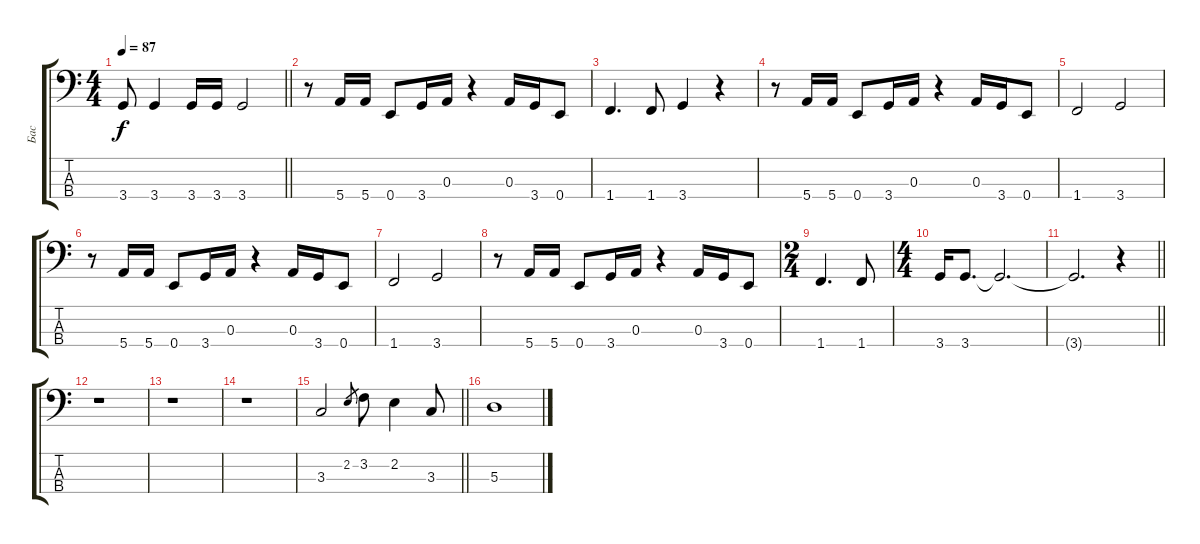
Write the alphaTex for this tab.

\track ("Бас" "Бас") {instrument electricbassfinger}
\staff {score tabs}
\tuning (G2 D2 A1 E1) {hide}
\ts (4 4)
\tempo 87
\clef f4
\barLineRight lightlight
\ks c
3.4.8{dy f} 3.4.4 3.4.16 3.4.16 3.4.2 |
r.8 5.4.16 5.4.16 0.4.8 3.4.16 0.3.16 r.4 0.3.16 3.4.16 0.4.8 |
1.4.4{d} 1.4.8 3.4.4 r.4 |
r.8 5.4.16 5.4.16 0.4.8 3.4.16 0.3.16 r.4 0.3.16 3.4.16 0.4.8 |
1.4.2 3.4.2 |
r.8 5.4.16 5.4.16 0.4.8 3.4.16 0.3.16 r.4 0.3.16 3.4.16 0.4.8 |
1.4.2 3.4.2 |
r.8 5.4.16 5.4.16 0.4.8 3.4.16 0.3.16 r.4 0.3.16 3.4.16 0.4.8 |
\ts (2 4)
1.4.4{d} 1.4.8 |
\ts (4 4)
3.4.16 3.4.8{d} 3.4{t}.2{d} |
\barLineRight lightlight
3.4{t}.2{d} r.4 |
r.1 |
r.1 |
r.1 |
\barLineRight lightlight
3.3.2 2.2.8{gr} 3.2.8 2.2.4 3.3.8 |
5.3.1
